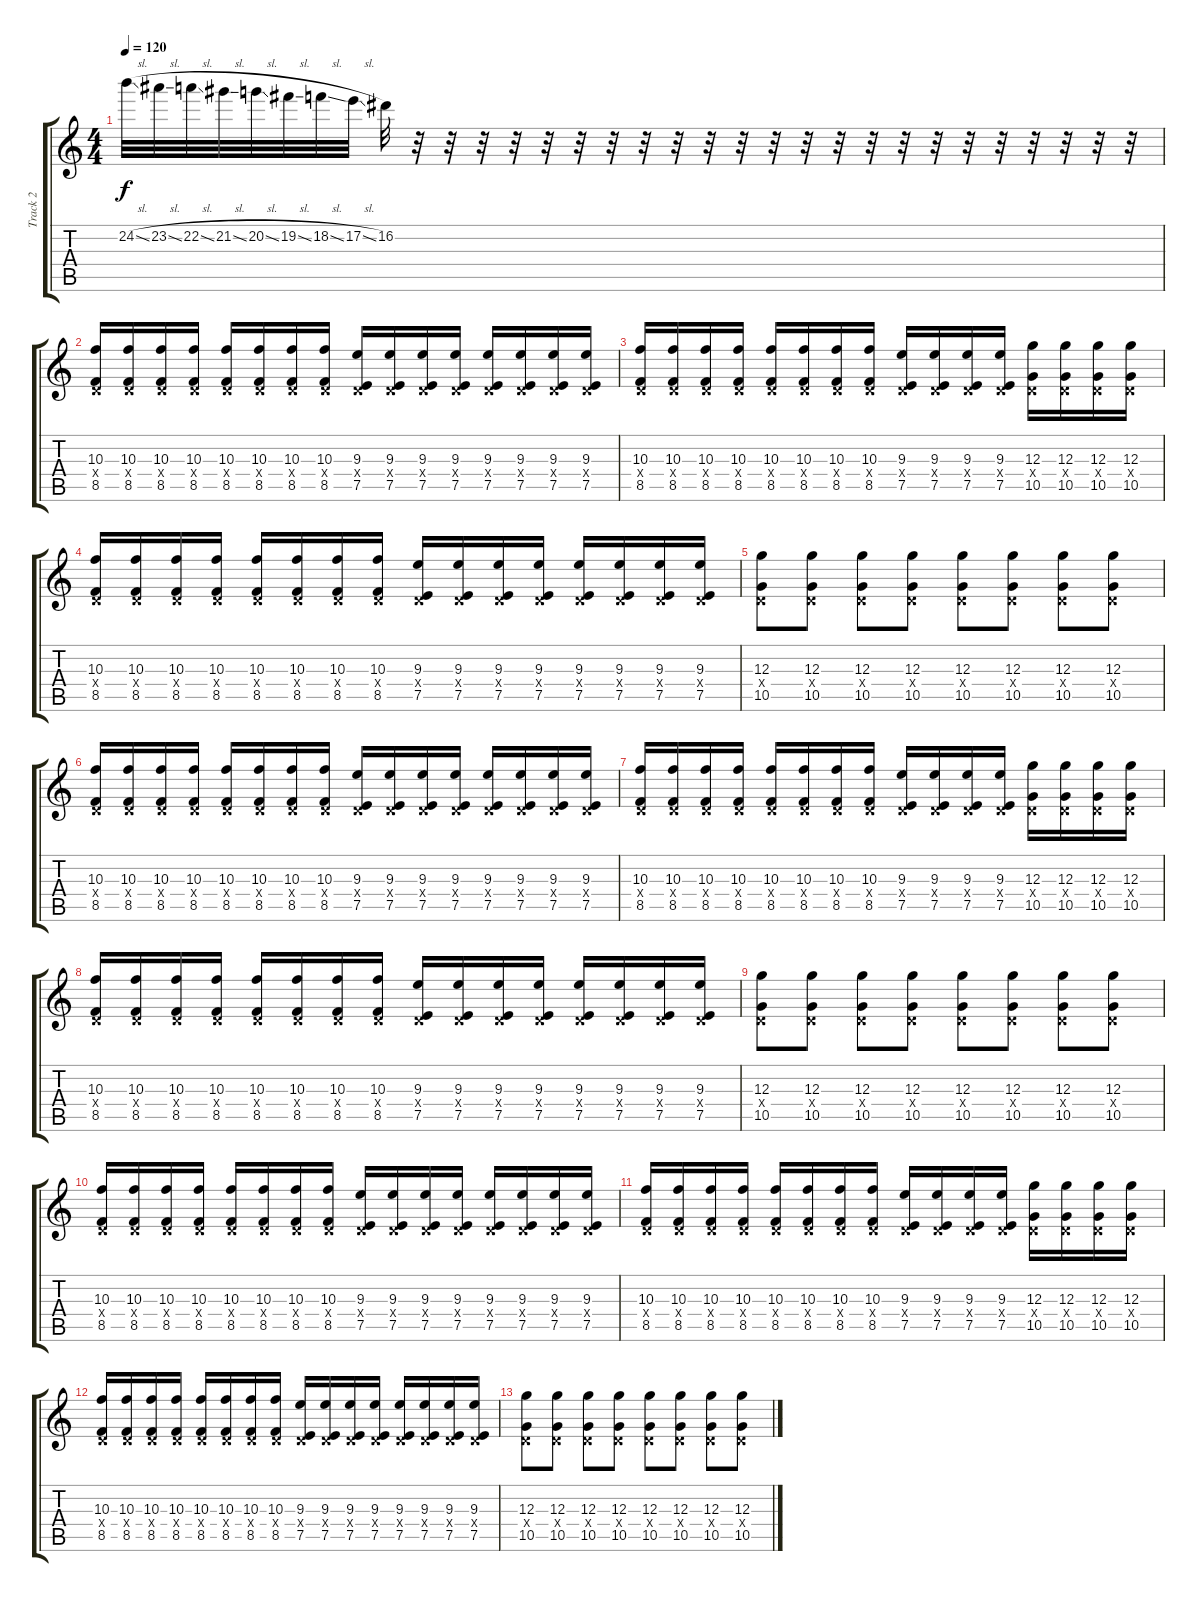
\track ("Track 2" "Track 2") {instrument distortionguitar}
\staff {score tabs}
\tuning (E4 B3 G3 D3 A2 D2) {hide}
\ts (4 4)
\tempo 120
\clef g2
\ks c
24.2{sl}.32{dy f} 23.2{sl}.32 22.2{sl}.32 21.2{sl}.32 20.2{sl}.32 19.2{sl}.32 18.2{sl}.32 17.2{sl}.32 16.2.32 r.32 r.32 r.32 r.32 r.32 r.32 r.32 r.32 r.32 r.32 r.32 r.32 r.32 r.32 r.32 r.32 r.32 r.32 r.32 r.32 r.32 r.32 r.32 |
(10.3 0.4{x} 8.5).16 (10.3 0.4{x} 8.5).16 (10.3 0.4{x} 8.5).16 (10.3 0.4{x} 8.5).16 (10.3 0.4{x} 8.5).16 (10.3 0.4{x} 8.5).16 (10.3 0.4{x} 8.5).16 (10.3 0.4{x} 8.5).16 (9.3 0.4{x} 7.5).16 (9.3 0.4{x} 7.5).16 (9.3 0.4{x} 7.5).16 (9.3 0.4{x} 7.5).16 (9.3 0.4{x} 7.5).16 (9.3 0.4{x} 7.5).16 (9.3 0.4{x} 7.5).16 (9.3 0.4{x} 7.5).16 |
(10.3 0.4{x} 8.5).16 (10.3 0.4{x} 8.5).16 (10.3 0.4{x} 8.5).16 (10.3 0.4{x} 8.5).16 (10.3 0.4{x} 8.5).16 (10.3 0.4{x} 8.5).16 (10.3 0.4{x} 8.5).16 (10.3 0.4{x} 8.5).16 (9.3 0.4{x} 7.5).16 (9.3 0.4{x} 7.5).16 (9.3 0.4{x} 7.5).16 (9.3 0.4{x} 7.5).16 (12.3 0.4{x} 10.5).16 (12.3 0.4{x} 10.5).16 (12.3 0.4{x} 10.5).16 (12.3 0.4{x} 10.5).16 |
(10.3 0.4{x} 8.5).16 (10.3 0.4{x} 8.5).16 (10.3 0.4{x} 8.5).16 (10.3 0.4{x} 8.5).16 (10.3 0.4{x} 8.5).16 (10.3 0.4{x} 8.5).16 (10.3 0.4{x} 8.5).16 (10.3 0.4{x} 8.5).16 (9.3 0.4{x} 7.5).16 (9.3 0.4{x} 7.5).16 (9.3 0.4{x} 7.5).16 (9.3 0.4{x} 7.5).16 (9.3 0.4{x} 7.5).16 (9.3 0.4{x} 7.5).16 (9.3 0.4{x} 7.5).16 (9.3 0.4{x} 7.5).16 |
(12.3 0.4{x} 10.5).8 (12.3 0.4{x} 10.5).8 (12.3 0.4{x} 10.5).8 (12.3 0.4{x} 10.5).8 (12.3 0.4{x} 10.5).8 (12.3 0.4{x} 10.5).8 (12.3 0.4{x} 10.5).8 (12.3 0.4{x} 10.5).8 |
(10.3 0.4{x} 8.5).16 (10.3 0.4{x} 8.5).16 (10.3 0.4{x} 8.5).16 (10.3 0.4{x} 8.5).16 (10.3 0.4{x} 8.5).16 (10.3 0.4{x} 8.5).16 (10.3 0.4{x} 8.5).16 (10.3 0.4{x} 8.5).16 (9.3 0.4{x} 7.5).16 (9.3 0.4{x} 7.5).16 (9.3 0.4{x} 7.5).16 (9.3 0.4{x} 7.5).16 (9.3 0.4{x} 7.5).16 (9.3 0.4{x} 7.5).16 (9.3 0.4{x} 7.5).16 (9.3 0.4{x} 7.5).16 |
(10.3 0.4{x} 8.5).16 (10.3 0.4{x} 8.5).16 (10.3 0.4{x} 8.5).16 (10.3 0.4{x} 8.5).16 (10.3 0.4{x} 8.5).16 (10.3 0.4{x} 8.5).16 (10.3 0.4{x} 8.5).16 (10.3 0.4{x} 8.5).16 (9.3 0.4{x} 7.5).16 (9.3 0.4{x} 7.5).16 (9.3 0.4{x} 7.5).16 (9.3 0.4{x} 7.5).16 (12.3 0.4{x} 10.5).16 (12.3 0.4{x} 10.5).16 (12.3 0.4{x} 10.5).16 (12.3 0.4{x} 10.5).16 |
(10.3 0.4{x} 8.5).16 (10.3 0.4{x} 8.5).16 (10.3 0.4{x} 8.5).16 (10.3 0.4{x} 8.5).16 (10.3 0.4{x} 8.5).16 (10.3 0.4{x} 8.5).16 (10.3 0.4{x} 8.5).16 (10.3 0.4{x} 8.5).16 (9.3 0.4{x} 7.5).16 (9.3 0.4{x} 7.5).16 (9.3 0.4{x} 7.5).16 (9.3 0.4{x} 7.5).16 (9.3 0.4{x} 7.5).16 (9.3 0.4{x} 7.5).16 (9.3 0.4{x} 7.5).16 (9.3 0.4{x} 7.5).16 |
(12.3 0.4{x} 10.5).8 (12.3 0.4{x} 10.5).8 (12.3 0.4{x} 10.5).8 (12.3 0.4{x} 10.5).8 (12.3 0.4{x} 10.5).8 (12.3 0.4{x} 10.5).8 (12.3 0.4{x} 10.5).8 (12.3 0.4{x} 10.5).8 |
(10.3 0.4{x} 8.5).16 (10.3 0.4{x} 8.5).16 (10.3 0.4{x} 8.5).16 (10.3 0.4{x} 8.5).16 (10.3 0.4{x} 8.5).16 (10.3 0.4{x} 8.5).16 (10.3 0.4{x} 8.5).16 (10.3 0.4{x} 8.5).16 (9.3 0.4{x} 7.5).16 (9.3 0.4{x} 7.5).16 (9.3 0.4{x} 7.5).16 (9.3 0.4{x} 7.5).16 (9.3 0.4{x} 7.5).16 (9.3 0.4{x} 7.5).16 (9.3 0.4{x} 7.5).16 (9.3 0.4{x} 7.5).16 |
(10.3 0.4{x} 8.5).16 (10.3 0.4{x} 8.5).16 (10.3 0.4{x} 8.5).16 (10.3 0.4{x} 8.5).16 (10.3 0.4{x} 8.5).16 (10.3 0.4{x} 8.5).16 (10.3 0.4{x} 8.5).16 (10.3 0.4{x} 8.5).16 (9.3 0.4{x} 7.5).16 (9.3 0.4{x} 7.5).16 (9.3 0.4{x} 7.5).16 (9.3 0.4{x} 7.5).16 (12.3 0.4{x} 10.5).16 (12.3 0.4{x} 10.5).16 (12.3 0.4{x} 10.5).16 (12.3 0.4{x} 10.5).16 |
(10.3 0.4{x} 8.5).16 (10.3 0.4{x} 8.5).16 (10.3 0.4{x} 8.5).16 (10.3 0.4{x} 8.5).16 (10.3 0.4{x} 8.5).16 (10.3 0.4{x} 8.5).16 (10.3 0.4{x} 8.5).16 (10.3 0.4{x} 8.5).16 (9.3 0.4{x} 7.5).16 (9.3 0.4{x} 7.5).16 (9.3 0.4{x} 7.5).16 (9.3 0.4{x} 7.5).16 (9.3 0.4{x} 7.5).16 (9.3 0.4{x} 7.5).16 (9.3 0.4{x} 7.5).16 (9.3 0.4{x} 7.5).16 |
(12.3 0.4{x} 10.5).8 (12.3 0.4{x} 10.5).8 (12.3 0.4{x} 10.5).8 (12.3 0.4{x} 10.5).8 (12.3 0.4{x} 10.5).8 (12.3 0.4{x} 10.5).8 (12.3 0.4{x} 10.5).8 (12.3 0.4{x} 10.5).8
